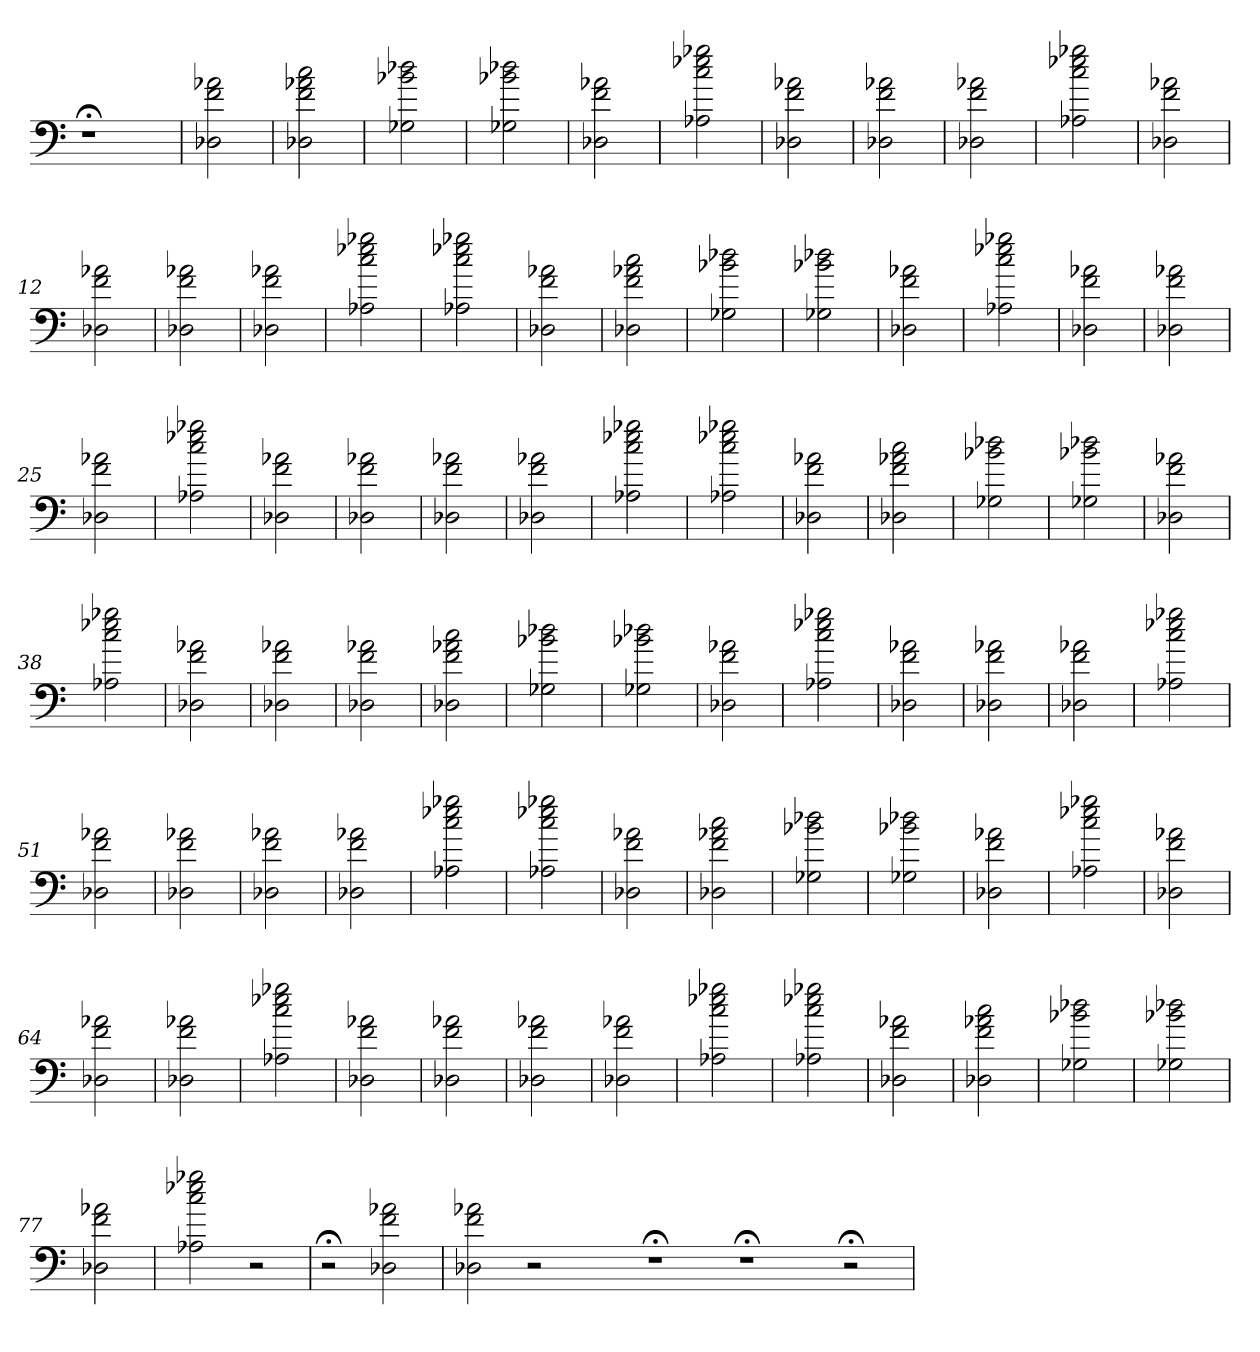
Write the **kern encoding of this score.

**kern
*part1
*staff1
=
1r;<
=1
2D-X 2f 2a-X
=2
2D-X 2f 2a-X 2cc
=3
2G-X 2b-X 2dd-X
=4
2G-X 2b-X 2dd-X
=5
2D-X 2f 2a-X
=6
2A-X 2cc 2ee-X 2gg-X
=7
2D-X 2f 2a-X
=8
2D-X 2f 2a-X
=9
2D-X 2f 2a-X
=10
2A-X 2cc 2ee-X 2gg-X
=11
2D-X 2f 2a-X
=12
2D-X 2f 2a-X
=13
2D-X 2f 2a-X
=14
2D-X 2f 2a-X
=15
2A-X 2cc 2ee-X 2gg-X
=16
2A-X 2cc 2ee-X 2gg-X
=17
2D-X 2f 2a-X
=18
2D-X 2f 2a-X 2cc
=19
2G-X 2b-X 2dd-X
=20
2G-X 2b-X 2dd-X
=21
2D-X 2f 2a-X
=22
2A-X 2cc 2ee-X 2gg-X
=23
2D-X 2f 2a-X
=24
2D-X 2f 2a-X
=25
2D-X 2f 2a-X
=26
2A-X 2cc 2ee-X 2gg-X
=27
2D-X 2f 2a-X
=28
2D-X 2f 2a-X
=29
2D-X 2f 2a-X
=30
2D-X 2f 2a-X
=31
2A-X 2cc 2ee-X 2gg-X
=32
2A-X 2cc 2ee-X 2gg-X
=33
2D-X 2f 2a-X
=34
2D-X 2f 2a-X 2cc
=35
2G-X 2b-X 2dd-X
=36
2G-X 2b-X 2dd-X
=37
2D-X 2f 2a-X
=38
2A-X 2cc 2ee-X 2gg-X
=39
2D-X 2f 2a-X
=40
2D-X 2f 2a-X
=41
2D-X 2f 2a-X
=42
2D-X 2f 2a-X 2cc
=43
2G-X 2b-X 2dd-X
=44
2G-X 2b-X 2dd-X
=45
2D-X 2f 2a-X
=46
2A-X 2cc 2ee-X 2gg-X
=47
2D-X 2f 2a-X
=48
2D-X 2f 2a-X
=49
2D-X 2f 2a-X
=50
2A-X 2cc 2ee-X 2gg-X
=51
2D-X 2f 2a-X
=52
2D-X 2f 2a-X
=53
2D-X 2f 2a-X
=54
2D-X 2f 2a-X
=55
2A-X 2cc 2ee-X 2gg-X
=56
2A-X 2cc 2ee-X 2gg-X
=57
2D-X 2f 2a-X
=58
2D-X 2f 2a-X 2cc
=59
2G-X 2b-X 2dd-X
=60
2G-X 2b-X 2dd-X
=61
2D-X 2f 2a-X
=62
2A-X 2cc 2ee-X 2gg-X
=63
2D-X 2f 2a-X
=64
2D-X 2f 2a-X
=65
2D-X 2f 2a-X
=66
2A-X 2cc 2ee-X 2gg-X
=67
2D-X 2f 2a-X
=68
2D-X 2f 2a-X
=69
2D-X 2f 2a-X
=70
2D-X 2f 2a-X
=71
2A-X 2cc 2ee-X 2gg-X
=72
2A-X 2cc 2ee-X 2gg-X
=73
2D-X 2f 2a-X
=74
2D-X 2f 2a-X 2cc
=75
2G-X 2b-X 2dd-X
=76
2G-X 2b-X 2dd-X
=77
2D-X 2f 2a-X
=78
2A-X 2cc 2ee-X 2gg-X
2r
=79
2r;<
2D-X 2f 2a-X
=80
2D-X 2f 2a-X
2r
2ryy
1r;<
1r;<
=81-
2r;<
=
*-
